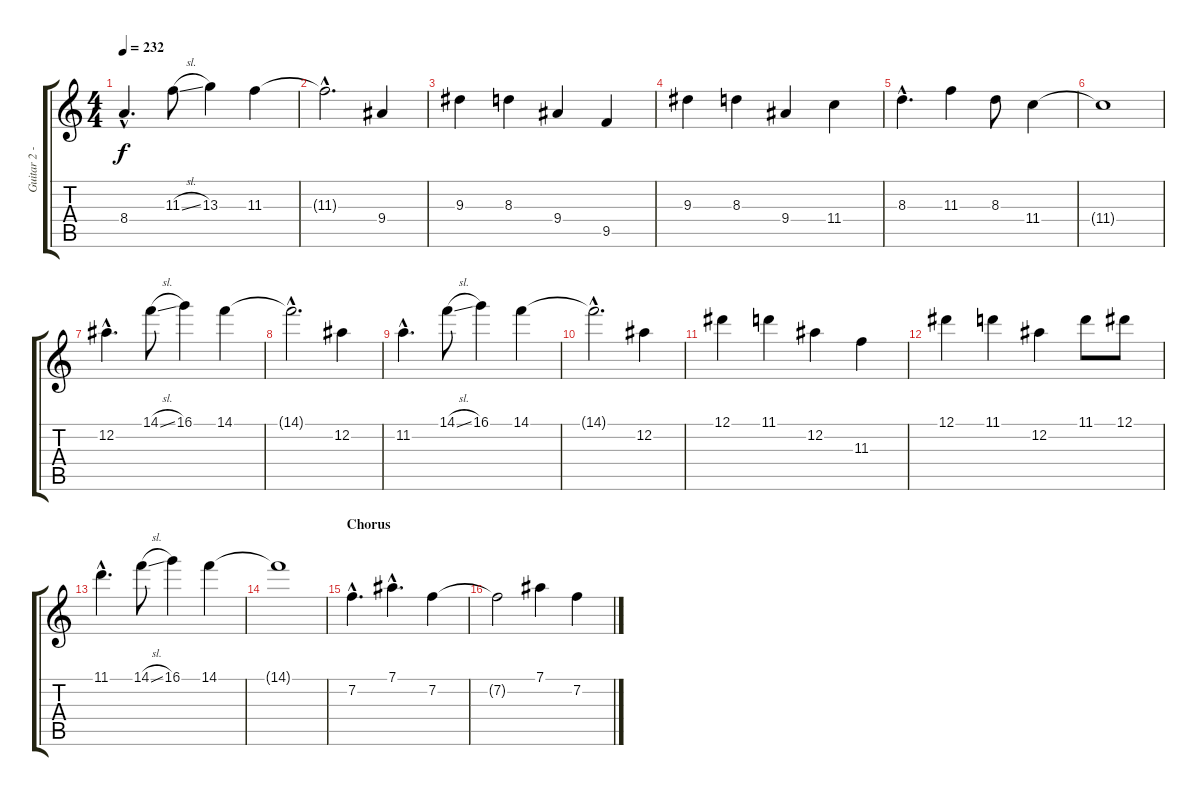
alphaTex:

\track ("Guitar 2 - Erik" "Guitar 2 -") {instrument distortionguitar}
\staff {score tabs}
\tuning (Eb4 Bb3 Gb3 Db3 Ab2 Eb2) {hide}
\ts (4 4)
\tempo 232
\clef g2
\ks c
8.4{hac}.4{d dy f} 11.3{sl}.8 13.3.4 11.3.4 |
11.3{hac t}.2{d} 9.4.4 |
9.3.4 8.3.4 9.4.4 9.5.4 |
9.3.4 8.3.4 9.4.4 11.4.4 |
8.3{hac}.4{d} 11.3.4 8.3.8 11.4.4 |
11.4{t}.1 |
12.2{hac}.4{d} 14.1{sl}.8 16.1.4 14.1.4 |
14.1{hac t}.2{d} 12.2.4 |
11.2{hac}.4{d} 14.1{sl}.8 16.1.4 14.1.4 |
14.1{hac t}.2{d} 12.2.4 |
12.1.4 11.1.4 12.2.4 11.3.4 |
12.1.4 11.1.4 12.2.4 11.1.8 12.1.8 |
11.1{hac}.4{d} 14.1{sl}.8 16.1.4 14.1.4 |
14.1{t}.1 |
\section ("" "Chorus")
7.2{hac}.4{d} 7.1{hac}.4{d} 7.2.4 |
7.2{t}.2 7.1.4 7.2.4
